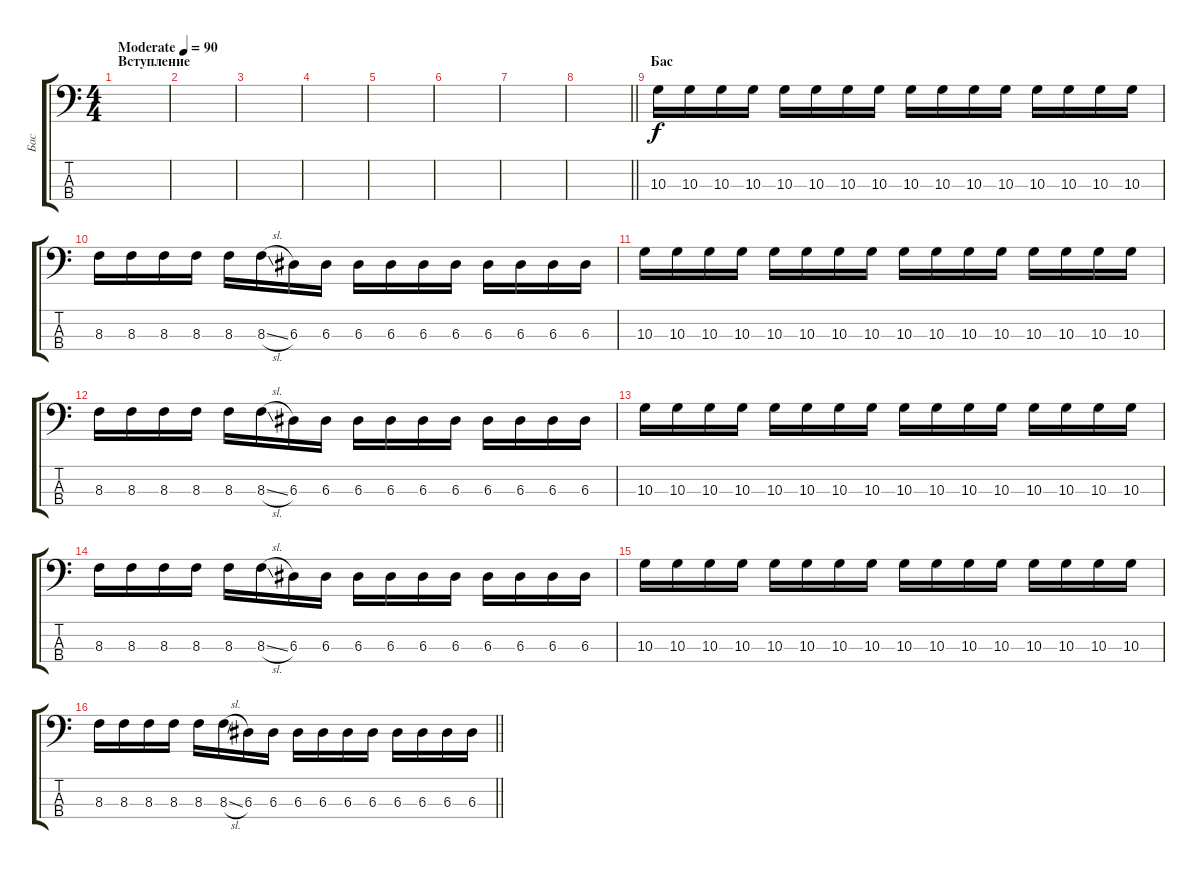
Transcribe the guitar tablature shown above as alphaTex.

\track ("Бас" "Бас") {instrument electricbasspick}
\staff {score tabs}
\tuning (G2 D2 A1 E1) {hide}
\ts (4 4)
\section ("" "Вступление")
\tempo (90 "Moderate")
\clef f4
\ks c
|
|
|
|
|
|
|
\barLineRight lightlight
|
\section ("" "Бас")
10.3.16 10.3.16 10.3.16 10.3.16 10.3.16 10.3.16 10.3.16 10.3.16 10.3.16 10.3.16 10.3.16 10.3.16 10.3.16 10.3.16 10.3.16 10.3.16 |
8.3.16 8.3.16 8.3.16 8.3.16 8.3.16 8.3{sl}.16 6.3.16 6.3.16 6.3.16 6.3.16 6.3.16 6.3.16 6.3.16 6.3.16 6.3.16 6.3.16 |
10.3.16 10.3.16 10.3.16 10.3.16 10.3.16 10.3.16 10.3.16 10.3.16 10.3.16 10.3.16 10.3.16 10.3.16 10.3.16 10.3.16 10.3.16 10.3.16 |
8.3.16 8.3.16 8.3.16 8.3.16 8.3.16 8.3{sl}.16 6.3.16 6.3.16 6.3.16 6.3.16 6.3.16 6.3.16 6.3.16 6.3.16 6.3.16 6.3.16 |
10.3.16 10.3.16 10.3.16 10.3.16 10.3.16 10.3.16 10.3.16 10.3.16 10.3.16 10.3.16 10.3.16 10.3.16 10.3.16 10.3.16 10.3.16 10.3.16 |
8.3.16 8.3.16 8.3.16 8.3.16 8.3.16 8.3{sl}.16 6.3.16 6.3.16 6.3.16 6.3.16 6.3.16 6.3.16 6.3.16 6.3.16 6.3.16 6.3.16 |
10.3.16 10.3.16 10.3.16 10.3.16 10.3.16 10.3.16 10.3.16 10.3.16 10.3.16 10.3.16 10.3.16 10.3.16 10.3.16 10.3.16 10.3.16 10.3.16 |
\barLineRight lightlight
8.3.16 8.3.16 8.3.16 8.3.16 8.3.16 8.3{sl}.16 6.3.16 6.3.16 6.3.16 6.3.16 6.3.16 6.3.16 6.3.16 6.3.16 6.3.16 6.3.16
